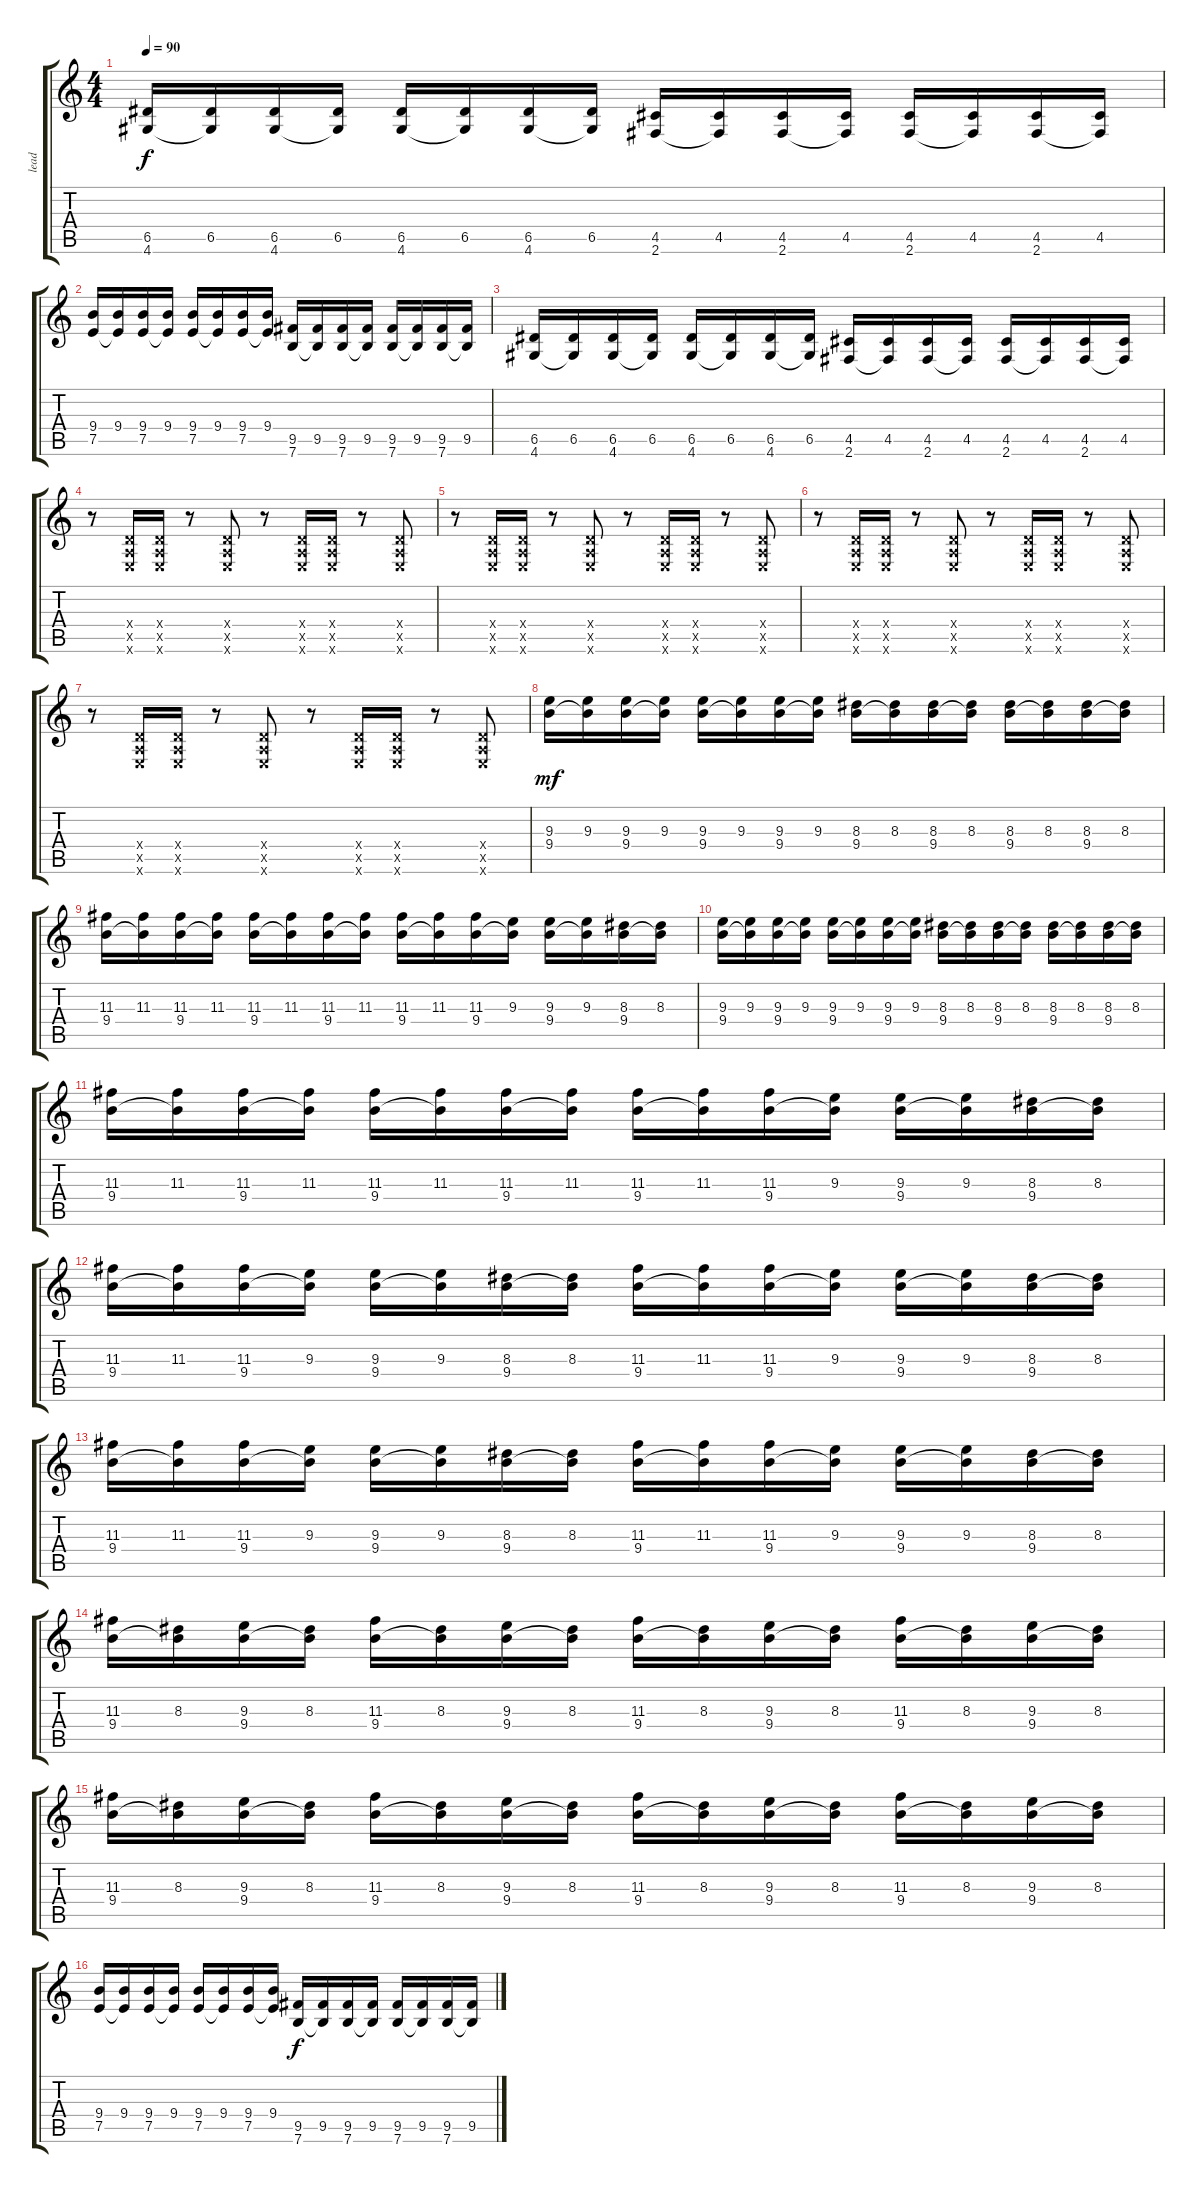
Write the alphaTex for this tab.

\track ("lead" "lead") {instrument distortionguitar}
\staff {score tabs}
\tuning (E4 B3 G3 D3 A2 E2) {hide}
\ts (4 4)
\tempo 90
\clef g2
\ks c
(6.5 4.6).16{dy f} (6.5 4.6{t}).16 (6.5 4.6).16 (6.5 4.6{t}).16 (6.5 4.6).16 (6.5 4.6{t}).16 (6.5 4.6).16 (6.5 4.6{t}).16 (4.5 2.6).16 (4.5 2.6{t}).16 (4.5 2.6).16 (4.5 2.6{t}).16 (4.5 2.6).16 (4.5 2.6{t}).16 (4.5 2.6).16 (4.5 2.6{t}).16 |
(9.4 7.5).16 (9.4 7.5{t}).16 (9.4 7.5).16 (9.4 7.5{t}).16 (9.4 7.5).16 (9.4 7.5{t}).16 (9.4 7.5).16 (9.4 7.5{t}).16 (9.5 7.6).16 (9.5 7.6{t}).16 (9.5 7.6).16 (9.5 7.6{t}).16 (9.5 7.6).16 (9.5 7.6{t}).16 (9.5 7.6).16 (9.5 7.6{t}).16 |
(6.5 4.6).16 (6.5 4.6{t}).16 (6.5 4.6).16 (6.5 4.6{t}).16 (6.5 4.6).16 (6.5 4.6{t}).16 (6.5 4.6).16 (6.5 4.6{t}).16 (4.5 2.6).16 (4.5 2.6{t}).16 (4.5 2.6).16 (4.5 2.6{t}).16 (4.5 2.6).16 (4.5 2.6{t}).16 (4.5 2.6).16 (4.5 2.6{t}).16 |
r.8 (0.4{x} 0.5{x} 0.6{x}).16 (0.4{x} 0.5{x} 0.6{x}).16 r.8 (0.4{x} 0.5{x} 0.6{x}).8 r.8 (0.4{x} 0.5{x} 0.6{x}).16 (0.4{x} 0.5{x} 0.6{x}).16 r.8 (0.4{x} 0.5{x} 0.6{x}).8 |
r.8 (0.4{x} 0.5{x} 0.6{x}).16 (0.4{x} 0.5{x} 0.6{x}).16 r.8 (0.4{x} 0.5{x} 0.6{x}).8 r.8 (0.4{x} 0.5{x} 0.6{x}).16 (0.4{x} 0.5{x} 0.6{x}).16 r.8 (0.4{x} 0.5{x} 0.6{x}).8 |
r.8 (0.4{x} 0.5{x} 0.6{x}).16 (0.4{x} 0.5{x} 0.6{x}).16 r.8 (0.4{x} 0.5{x} 0.6{x}).8 r.8 (0.4{x} 0.5{x} 0.6{x}).16 (0.4{x} 0.5{x} 0.6{x}).16 r.8 (0.4{x} 0.5{x} 0.6{x}).8 |
r.8 (0.4{x} 0.5{x} 0.6{x}).16 (0.4{x} 0.5{x} 0.6{x}).16 r.8 (0.4{x} 0.5{x} 0.6{x}).8 r.8 (0.4{x} 0.5{x} 0.6{x}).16 (0.4{x} 0.5{x} 0.6{x}).16 r.8 (0.4{x} 0.5{x} 0.6{x}).8 |
(9.3 9.4).16{dy mf} (9.3 9.4{t}).16 (9.3 9.4).16 (9.3 9.4{t}).16 (9.3 9.4).16 (9.3 9.4{t}).16 (9.3 9.4).16 (9.3 9.4{t}).16 (8.3 9.4).16 (8.3 9.4{t}).16 (8.3 9.4).16 (8.3 9.4{t}).16 (8.3 9.4).16 (8.3 9.4{t}).16 (8.3 9.4).16 (8.3 9.4{t}).16 |
(11.3 9.4).16 (11.3 9.4{t}).16 (11.3 9.4).16 (11.3 9.4{t}).16 (11.3 9.4).16 (11.3 9.4{t}).16 (11.3 9.4).16 (11.3 9.4{t}).16 (11.3 9.4).16 (11.3 9.4{t}).16 (11.3 9.4).16 (9.3 9.4{t}).16 (9.3 9.4).16 (9.3 9.4{t}).16 (8.3 9.4).16 (8.3 9.4{t}).16 |
(9.3 9.4).16 (9.3 9.4{t}).16 (9.3 9.4).16 (9.3 9.4{t}).16 (9.3 9.4).16 (9.3 9.4{t}).16 (9.3 9.4).16 (9.3 9.4{t}).16 (8.3 9.4).16 (8.3 9.4{t}).16 (8.3 9.4).16 (8.3 9.4{t}).16 (8.3 9.4).16 (8.3 9.4{t}).16 (8.3 9.4).16 (8.3 9.4{t}).16 |
(11.3 9.4).16 (11.3 9.4{t}).16 (11.3 9.4).16 (11.3 9.4{t}).16 (11.3 9.4).16 (11.3 9.4{t}).16 (11.3 9.4).16 (11.3 9.4{t}).16 (11.3 9.4).16 (11.3 9.4{t}).16 (11.3 9.4).16 (9.3 9.4{t}).16 (9.3 9.4).16 (9.3 9.4{t}).16 (8.3 9.4).16 (8.3 9.4{t}).16 |
(11.3 9.4).16 (11.3 9.4{t}).16 (11.3 9.4).16 (9.3 9.4{t}).16 (9.3 9.4).16 (9.3 9.4{t}).16 (8.3 9.4).16 (8.3 9.4{t}).16 (11.3 9.4).16 (11.3 9.4{t}).16 (11.3 9.4).16 (9.3 9.4{t}).16 (9.3 9.4).16 (9.3 9.4{t}).16 (8.3 9.4).16 (8.3 9.4{t}).16 |
(11.3 9.4).16 (11.3 9.4{t}).16 (11.3 9.4).16 (9.3 9.4{t}).16 (9.3 9.4).16 (9.3 9.4{t}).16 (8.3 9.4).16 (8.3 9.4{t}).16 (11.3 9.4).16 (11.3 9.4{t}).16 (11.3 9.4).16 (9.3 9.4{t}).16 (9.3 9.4).16 (9.3 9.4{t}).16 (8.3 9.4).16 (8.3 9.4{t}).16 |
(11.3 9.4).16 (8.3 9.4{t}).16 (9.3 9.4).16 (8.3 9.4{t}).16 (11.3 9.4).16 (8.3 9.4{t}).16 (9.3 9.4).16 (8.3 9.4{t}).16 (11.3 9.4).16 (8.3 9.4{t}).16 (9.3 9.4).16 (8.3 9.4{t}).16 (11.3 9.4).16 (8.3 9.4{t}).16 (9.3 9.4).16 (8.3 9.4{t}).16 |
(11.3 9.4).16 (8.3 9.4{t}).16 (9.3 9.4).16 (8.3 9.4{t}).16 (11.3 9.4).16 (8.3 9.4{t}).16 (9.3 9.4).16 (8.3 9.4{t}).16 (11.3 9.4).16 (8.3 9.4{t}).16 (9.3 9.4).16 (8.3 9.4{t}).16 (11.3 9.4).16 (8.3 9.4{t}).16 (9.3 9.4).16 (8.3 9.4{t}).16 |
(9.4 7.5).16 (9.4 7.5{t}).16 (9.4 7.5).16 (9.4 7.5{t}).16 (9.4 7.5).16 (9.4 7.5{t}).16 (9.4 7.5).16 (9.4 7.5{t}).16 (9.5 7.6).16{dy f} (9.5 7.6{t}).16 (9.5 7.6).16 (9.5 7.6{t}).16 (9.5 7.6).16 (9.5 7.6{t}).16 (9.5 7.6).16 (9.5 7.6{t}).16
